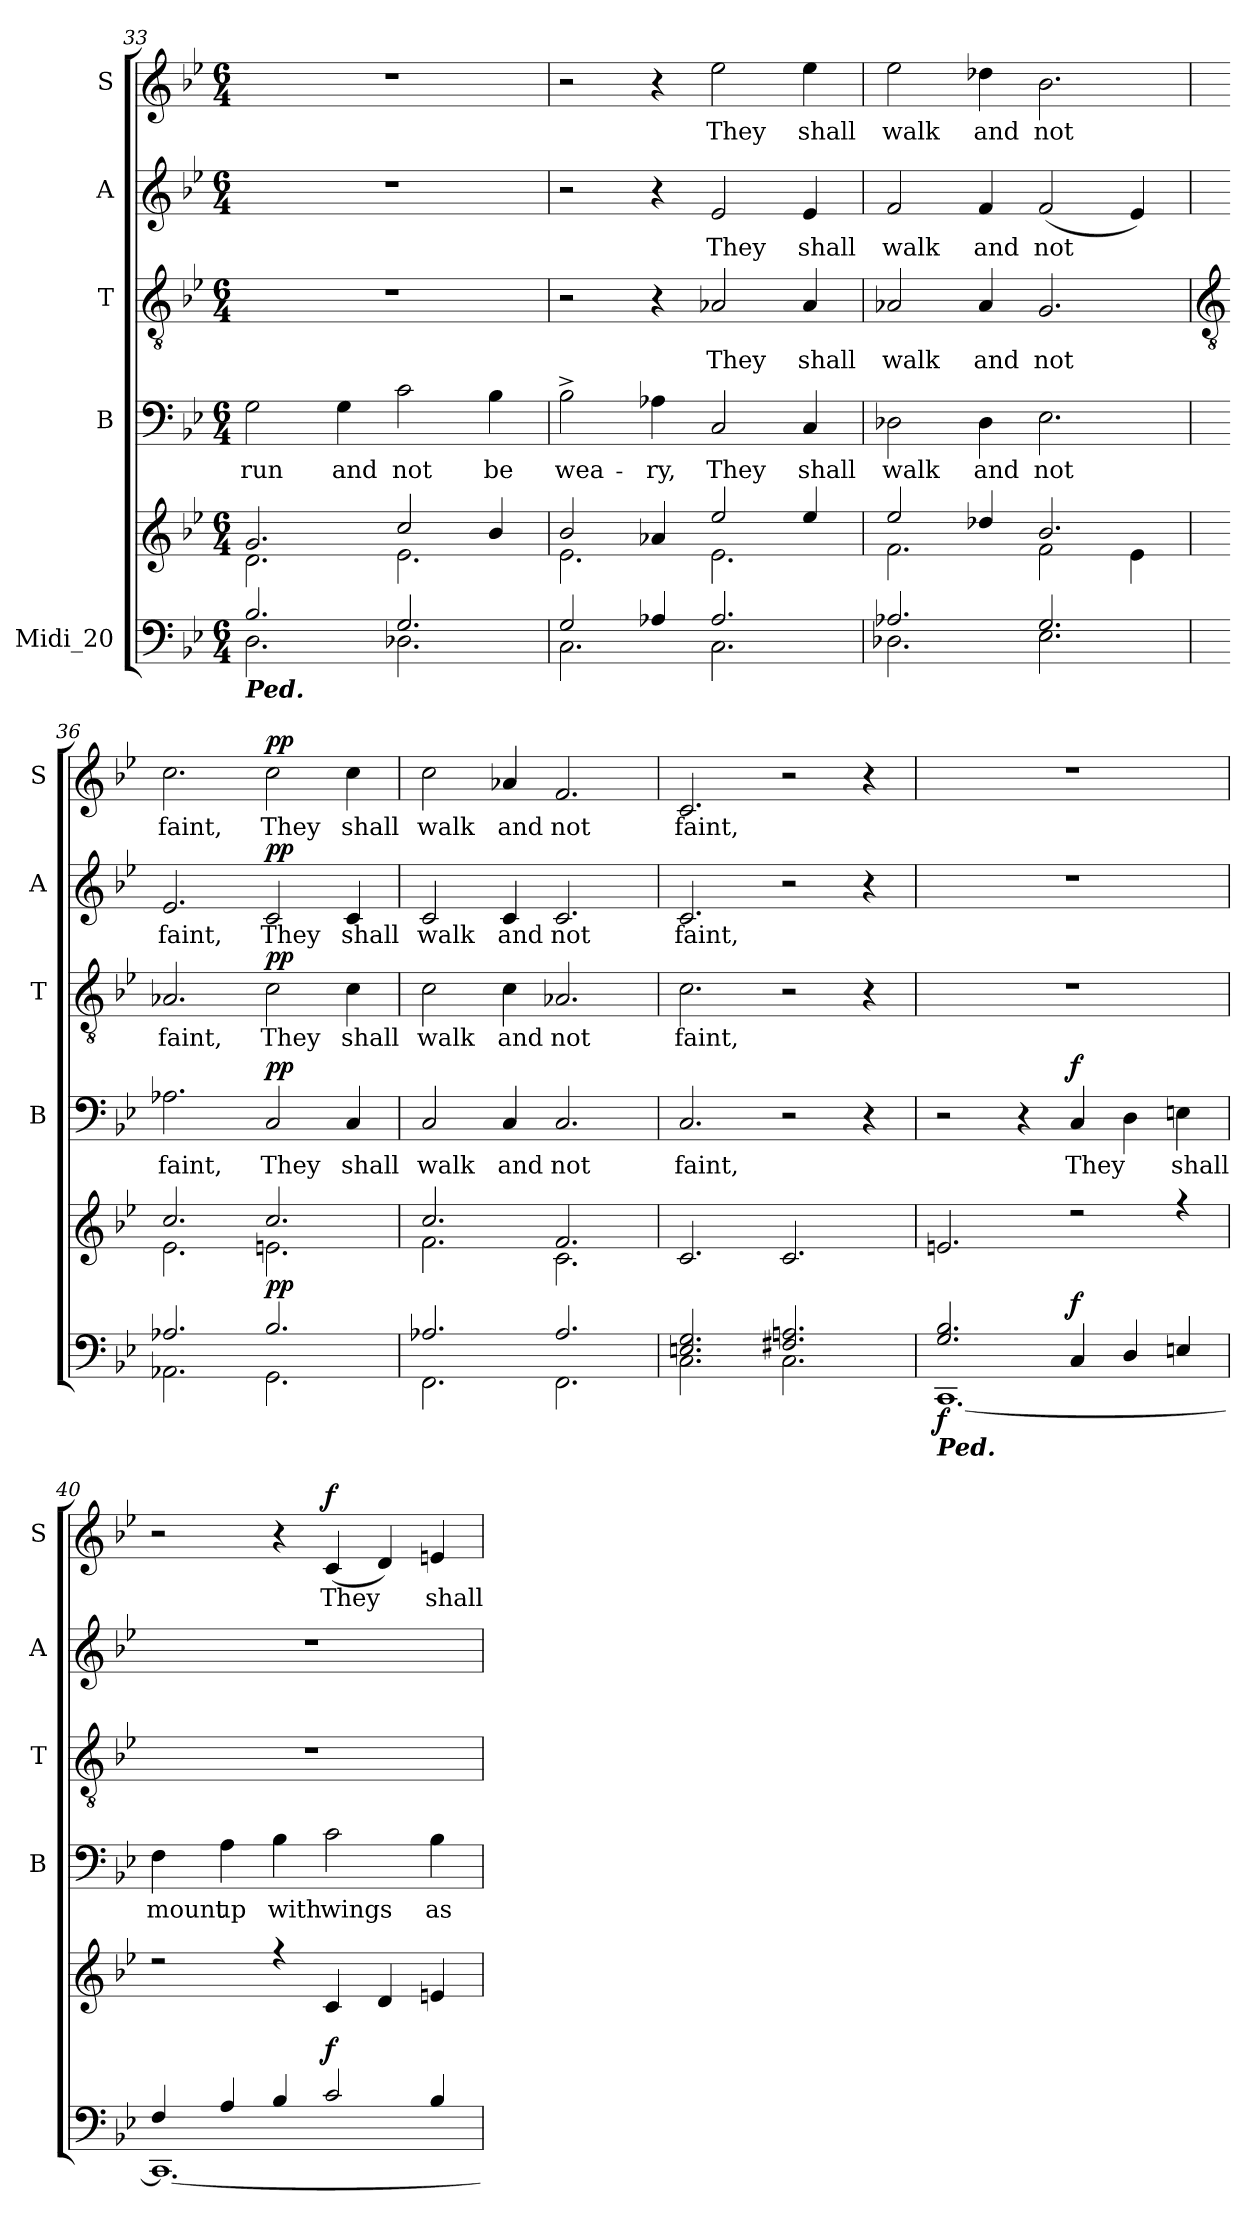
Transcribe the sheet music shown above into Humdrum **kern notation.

**kern	**kern	**dynam	**kern	**text	**dynam	**kern	**text	**dynam	**kern	**text	**dynam	**kern	**text	**dynam
*part5	*part5	*part5	*part4	*part4	*part4	*part3	*part3	*part3	*part2	*part2	*part2	*part1	*part1	*part1
*staff6	*staff5	*staff5/6	*staff4	*staff4	*staff4	*staff3	*staff3	*staff3	*staff2	*staff2	*staff2	*staff1	*staff1	*staff1
*I"Midi_20	*	*	*I"B	*	*	*I"T	*	*	*I"A	*	*	*I"S	*	*
*	*	*	*I'B	*	*	*I'T	*	*	*I'A	*	*	*I'S	*	*
*clefF4	*clefG2	*	*clefF4	*	*	*clefGv2	*	*	*clefG2	*	*	*clefG2	*	*
*k[b-e-]	*k[b-e-]	*	*k[b-e-]	*	*	*k[b-e-]	*	*	*k[b-e-]	*	*	*k[b-e-]	*	*
*B-:	*B-:	*	*B-:	*	*	*B-:	*	*	*B-:	*	*	*B-:	*	*
*M6/4	*M6/4	*	*M6/4	*	*	*M6/4	*	*	*M6/4	*	*	*M6/4	*	*
=33	=33	=33	=33	=33	=33	=33	=33	=33	=33	=33	=33	=33	=33	=33
*^	*^	*	*	*	*	*	*	*	*	*	*	*	*	*
!LO:TX:b:Bi:t=Ped.	!	!	!	!	!	!	!	!	!	!	!	!	!	!	!	!
!	!	!	!	!	!	!LO:LY:b	!	!LO:N:vis=1	!	!	!LO:N:vis=1	!	!	!LO:N:vis=1	!	!
2.B-/	2.D\	2.g/	2.d\	.	2G	run	.	1.r	.	.	1.r	.	.	1.r	.	.
!	!	!	!	!	!	!LO:LY:b	!	!	!	!	!	!	!	!	!	!
.	.	.	.	.	4G	and	.	.	.	.	.	.	.	.	.	.
!	!	!	!	!	!	!LO:LY:b	!	!	!	!	!	!	!	!	!	!
2.G/	2.D-X\	2cc/	2.e-\	.	2c	not	.	.	.	.	.	.	.	.	.	.
!	!	!	!	!	!	!LO:LY:b	!	!	!	!	!	!	!	!	!	!
.	.	4b-/	.	.	4B-	be	.	.	.	.	.	.	.	.	.	.
=34	=34	=34	=34	=34	=34	=34	=34	=34	=34	=34	=34	=34	=34	=34	=34	=34
!	!	!	!	!	!	!LO:LY:b	!	!	!	!	!	!	!	!	!	!
2G/	2.C\	2b-/	2.e-\	.	2B-^	wea-	.	2r	.	.	2r	.	.	2r	.	.
!	!	!	!	!	!	!LO:LY:b	!	!	!	!	!	!	!	!	!	!
4A-X/	.	4a-X/	.	.	4A-X	-ry,	.	4r	.	.	4r	.	.	4r	.	.
!	!	!	!	!	!	!LO:LY:b	!	!	!LO:LY:b	!	!	!LO:LY:b	!	!	!LO:LY:b	!
2.A-/	2.C\	2ee-/	2.e-\	.	2C	They	.	2A-X	They	.	2e-	They	.	2ee-	They	.
!	!	!	!	!	!	!LO:LY:b	!	!	!LO:LY:b	!	!	!LO:LY:b	!	!	!LO:LY:b	!
.	.	4ee-/	.	.	4C	shall	.	4A-	shall	.	4e-	shall	.	4ee-	shall	.
=35	=35	=35	=35	=35	=35	=35	=35	=35	=35	=35	=35	=35	=35	=35	=35	=35
!	!	!	!	!	!	!LO:LY:b	!	!	!LO:LY:b	!	!	!LO:LY:b	!	!	!LO:LY:b	!
2.A-X/	2.D-X\	2ee-/	2.f\	.	2D-X	walk	.	2A-X	walk	.	2f	walk	.	2ee-	walk	.
!	!	!	!	!	!	!LO:LY:b	!	!	!LO:LY:b	!	!	!LO:LY:b	!	!	!LO:LY:b	!
.	.	4dd-X/	.	.	4D-	and	.	4A-	and	.	4f	and	.	4dd-X	and	.
!	!	!	!	!	!	!LO:LY:b	!	!	!LO:LY:b	!	!	!LO:LY:b	!	!	!LO:LY:b	!
2.G/	2.E-\	2.b-/	2f\	.	2.E-	not	.	2.G	not	.	(<2f	not	.	2.b-	not	.
.	.	.	4e-\	.	.	.	.	.	.	.	4e-)	.	.	.	.	.
!!LO:LB:g=z
=36	=36	=36	=36	=36	=36	=36	=36	=36	=36	=36	=36	=36	=36	=36	=36	=36
*	*	*	*	*	*	*	*	*clefGv2	*	*	*	*	*	*	*	*
!	!	!	!	!	!	!LO:LY:b	!	!	!LO:LY:b	!	!	!LO:LY:b	!	!	!LO:LY:b	!
2.A-X/	2.AA-X\	2.cc/	2.e-\	.	2.A-X	faint,	.	2.A-X	faint,	.	2.e-	faint,	.	2.cc	faint,	.
!	!	!	!	!LO:DY:b	!	!LO:LY:b	!LO:DY:b	!	!LO:LY:b	!LO:DY:b	!	!LO:LY:b	!LO:DY:b	!	!LO:LY:b	!LO:DY:b
2.B-/	2.GG\	2.cc/	2.en\	pp	2C	They	pp	2c	They	pp	2c	They	pp	2cc	They	pp
!	!	!	!	!	!	!LO:LY:b	!	!	!LO:LY:b	!	!	!LO:LY:b	!	!	!LO:LY:b	!
.	.	.	.	.	4C	shall	.	4c	shall	.	4c	shall	.	4cc	shall	.
=37	=37	=37	=37	=37	=37	=37	=37	=37	=37	=37	=37	=37	=37	=37	=37	=37
!	!	!	!	!	!	!LO:LY:b	!	!	!LO:LY:b	!	!	!LO:LY:b	!	!	!LO:LY:b	!
2.A-X/	2.FF\	2.cc/	2.f\	.	2C	walk	.	2c	walk	.	2c	walk	.	2cc	walk	.
!	!	!	!	!	!	!LO:LY:b	!	!	!LO:LY:b	!	!	!LO:LY:b	!	!	!LO:LY:b	!
.	.	.	.	.	4C	and	.	4c	and	.	4c	and	.	4a-X	and	.
!	!	!	!	!	!	!LO:LY:b	!	!	!LO:LY:b	!	!	!LO:LY:b	!	!	!LO:LY:b	!
2.A-/	2.FF\	2.f/	2.c\	.	2.C	not	.	2.A-X	not	.	2.c	not	.	2.f	not	.
=38	=38	=38	=38	=38	=38	=38	=38	=38	=38	=38	=38	=38	=38	=38	=38	=38
!	!	!	!LO:N:vis=1	!	!	!LO:LY:b	!	!	!LO:LY:b	!	!	!LO:LY:b	!	!	!LO:LY:b	!
2.En/ 2.G/	2.C\	2.c/	1.ryy	.	2.C	faint,	.	2.c	faint,	.	2.c	faint,	.	2.c	faint,	.
2.F#X/ 2.An/	2.C\	2.c/	.	.	2r	.	.	2r	.	.	2r	.	.	2r	.	.
.	.	.	.	.	4r	.	.	4r	.	.	4r	.	.	4r	.	.
=39	=39	=39	=39	=39	=39	=39	=39	=39	=39	=39	=39	=39	=39	=39	=39	=39
!LO:TX:b:Bi:t=Ped.	!	!	!	!	!	!	!	!	!	!	!	!	!	!	!	!
!	!	!	!LO:N:vis=1	!LO:DY:b=2	!	!	!	!LO:N:vis=1	!	!	!LO:N:vis=1	!	!	!LO:N:vis=1	!	!
2.G/ 2.B-/	[1.CC\	2.en/	1.ryy	f	2r	.	.	1.r	.	.	1.r	.	.	1.r	.	.
.	.	.	.	.	4r	.	.	.	.	.	.	.	.	.	.	.
!	!	!	!	!LO:DY:a=2	!	!LO:LY:b	!LO:DY:b	!	!	!	!	!	!	!	!	!
4C/	.	2r	.	f	4C	They	f	.	.	.	.	.	.	.	.	.
4D/	.	.	.	.	4D	.	.	.	.	.	.	.	.	.	.	.
!	!	!	!	!	!	!LO:LY:b	!	!	!	!	!	!	!	!	!	!
4En/	.	4r	.	.	4En	shall	.	.	.	.	.	.	.	.	.	.
=40	=40	=40	=40	=40	=40	=40	=40	=40	=40	=40	=40	=40	=40	=40	=40	=40
!	!	!	!LO:N:vis=1	!	!	!LO:LY:b	!	!LO:N:vis=1	!	!	!LO:N:vis=1	!	!	!	!	!
4F/	1.CC\_	2r	1.ryy	.	4F	mount	.	1.r	.	.	1.r	.	.	2r	.	.
!	!	!	!	!	!	!LO:LY:b	!	!	!	!	!	!	!	!	!	!
4A/	.	.	.	.	4A	up	.	.	.	.	.	.	.	.	.	.
!	!	!	!	!	!	!LO:LY:b	!	!	!	!	!	!	!	!	!	!
4B-/	.	4r	.	.	4B-	with	.	.	.	.	.	.	.	4r	.	.
!	!	!	!	!LO:DY:b	!	!LO:LY:b	!	!	!	!	!	!	!	!	!LO:LY:b	!LO:DY:b
2c/	.	4c/	.	f	2c	wings	.	.	.	.	.	.	.	(<4c	They	f
.	.	4d/	.	.	.	.	.	.	.	.	.	.	.	4d)	.	.
!	!	!	!	!	!	!LO:LY:b	!	!	!	!	!	!	!	!	!LO:LY:b	!
4B-/	.	4en/	.	.	4B-\	as	.	.	.	.	.	.	.	4en	shall	.
*v	*v	*	*	*	*	*	*	*	*	*	*	*	*	*	*	*
*	*v	*v	*	*	*	*	*	*	*	*	*	*	*	*	*
=	=	=	=	=	=	=	=	=	=	=	=	=	=	=
*-	*-	*-	*-	*-	*-	*-	*-	*-	*-	*-	*-	*-	*-	*-
